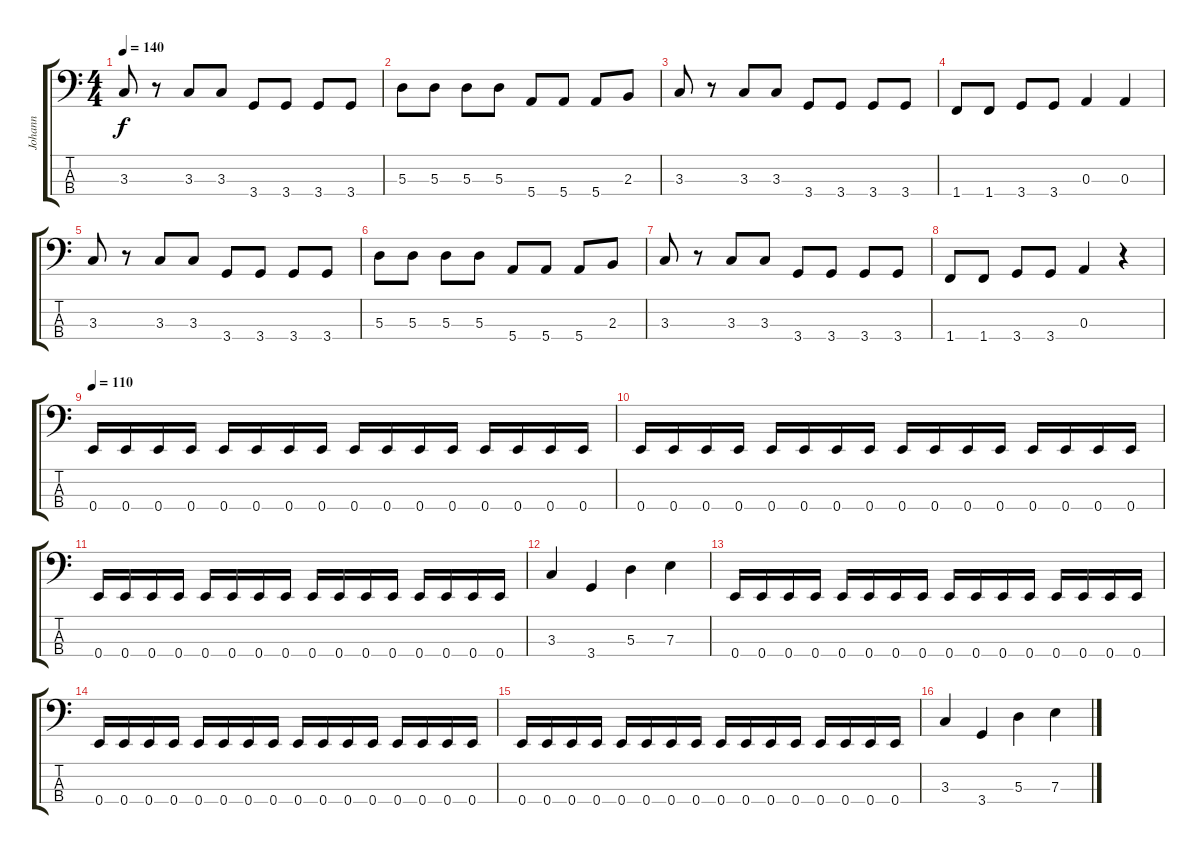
\track ("Johann" "Johann") {instrument electricbassfinger}
\staff {score tabs}
\tuning (G2 D2 A1 E1) {hide}
\ts (4 4)
\tempo 140
\clef f4
\ks c
3.3.8{dy f} r.8 3.3.8 3.3.8 3.4.8 3.4.8 3.4.8 3.4.8 |
5.3.8 5.3.8 5.3.8 5.3.8 5.4.8 5.4.8 5.4.8 2.3.8 |
3.3.8 r.8 3.3.8 3.3.8 3.4.8 3.4.8 3.4.8 3.4.8 |
1.4.8 1.4.8 3.4.8 3.4.8 0.3.4 0.3.4 |
3.3.8 r.8 3.3.8 3.3.8 3.4.8 3.4.8 3.4.8 3.4.8 |
5.3.8 5.3.8 5.3.8 5.3.8 5.4.8 5.4.8 5.4.8 2.3.8 |
3.3.8 r.8 3.3.8 3.3.8 3.4.8 3.4.8 3.4.8 3.4.8 |
1.4.8 1.4.8 3.4.8 3.4.8 0.3.4 r.4 |
\tempo 110
0.4.16 0.4.16 0.4.16 0.4.16 0.4.16 0.4.16 0.4.16 0.4.16 0.4.16 0.4.16 0.4.16 0.4.16 0.4.16 0.4.16 0.4.16 0.4.16 |
0.4.16 0.4.16 0.4.16 0.4.16 0.4.16 0.4.16 0.4.16 0.4.16 0.4.16 0.4.16 0.4.16 0.4.16 0.4.16 0.4.16 0.4.16 0.4.16 |
0.4.16 0.4.16 0.4.16 0.4.16 0.4.16 0.4.16 0.4.16 0.4.16 0.4.16 0.4.16 0.4.16 0.4.16 0.4.16 0.4.16 0.4.16 0.4.16 |
3.3.4 3.4.4 5.3.4 7.3.4 |
0.4.16 0.4.16 0.4.16 0.4.16 0.4.16 0.4.16 0.4.16 0.4.16 0.4.16 0.4.16 0.4.16 0.4.16 0.4.16 0.4.16 0.4.16 0.4.16 |
0.4.16 0.4.16 0.4.16 0.4.16 0.4.16 0.4.16 0.4.16 0.4.16 0.4.16 0.4.16 0.4.16 0.4.16 0.4.16 0.4.16 0.4.16 0.4.16 |
0.4.16 0.4.16 0.4.16 0.4.16 0.4.16 0.4.16 0.4.16 0.4.16 0.4.16 0.4.16 0.4.16 0.4.16 0.4.16 0.4.16 0.4.16 0.4.16 |
3.3.4 3.4.4 5.3.4 7.3.4
